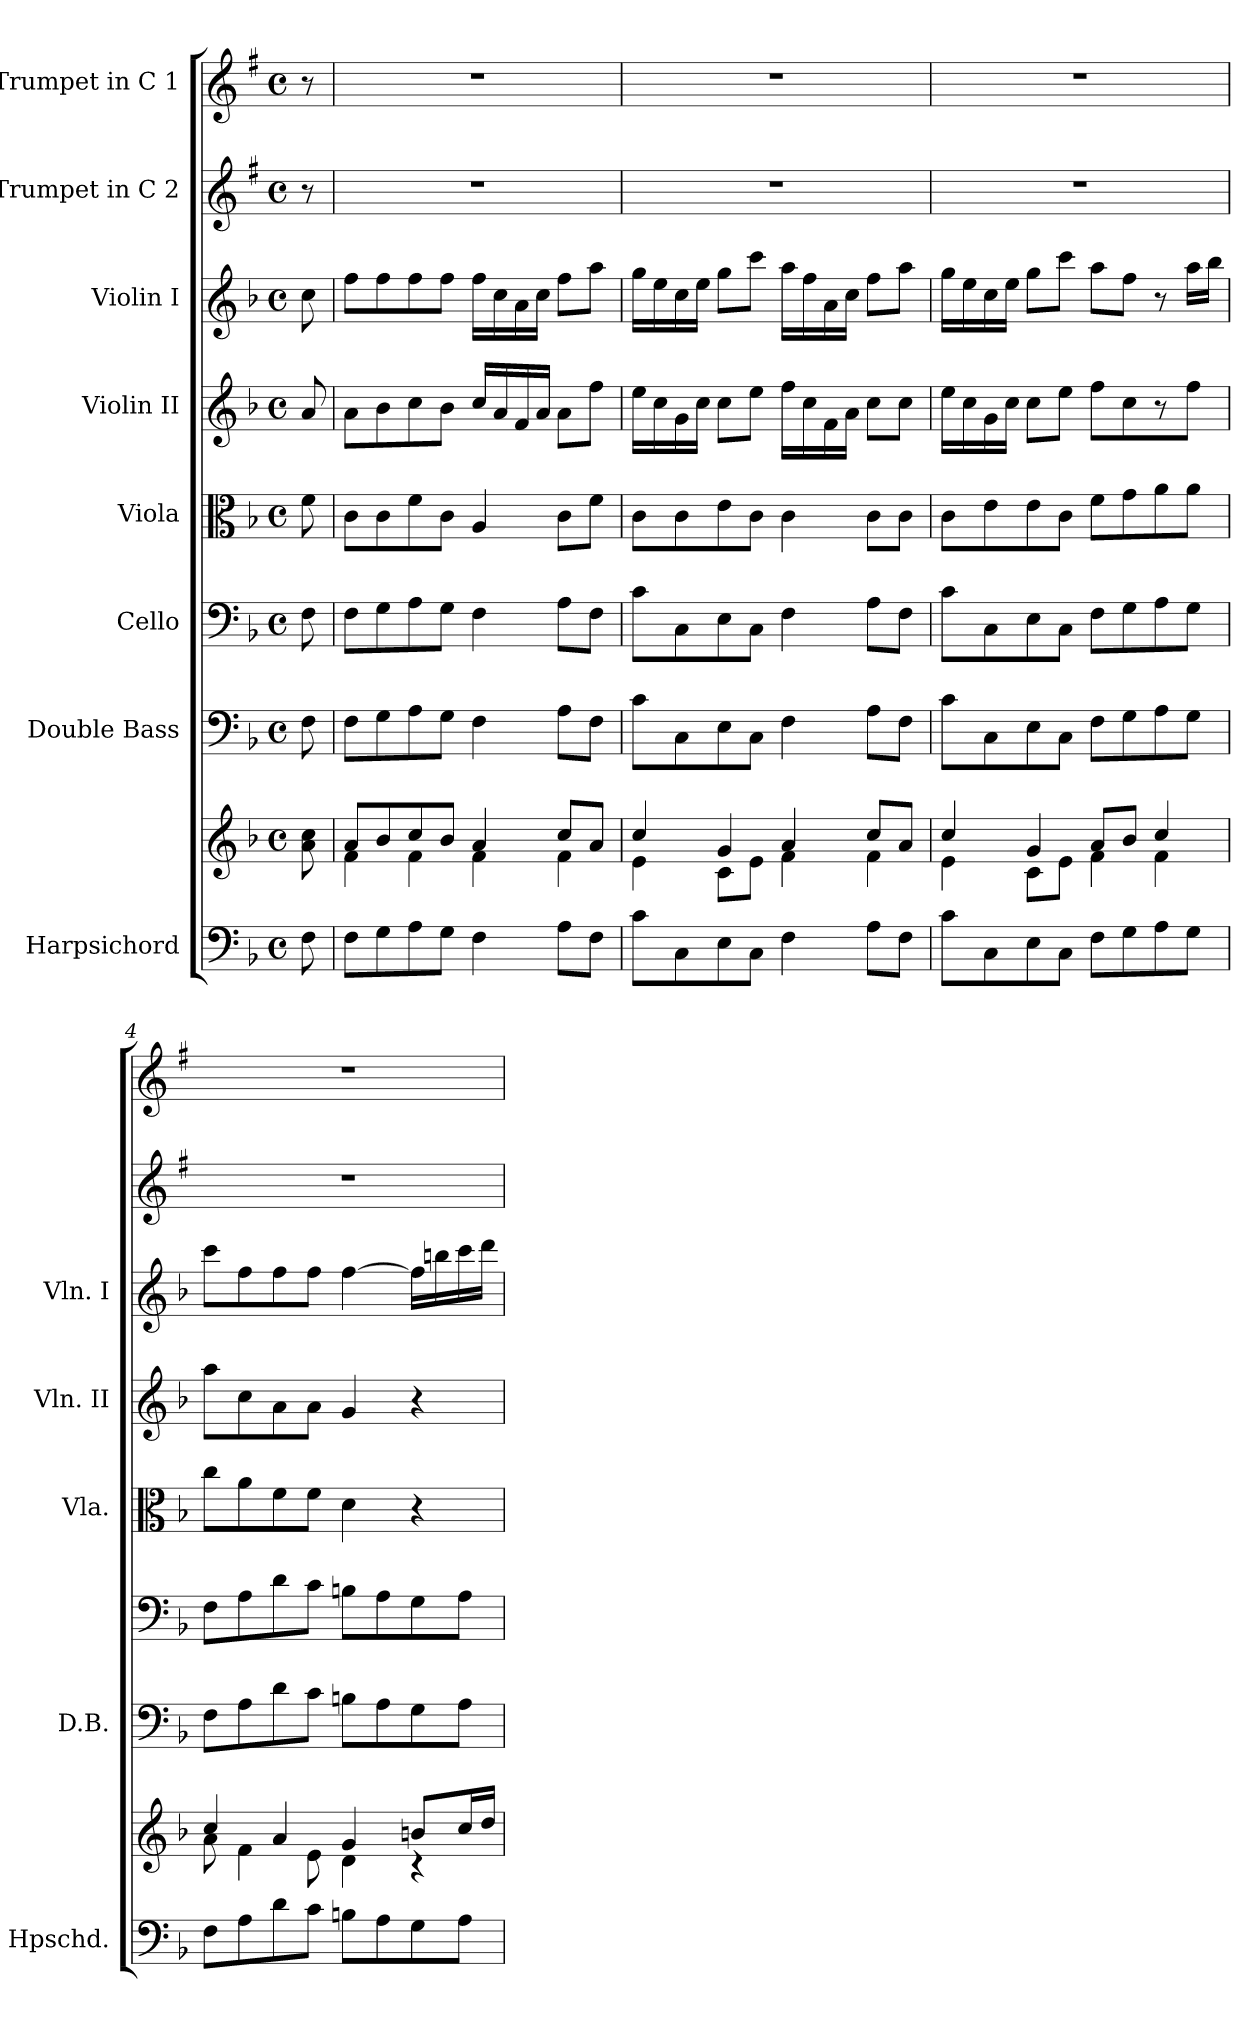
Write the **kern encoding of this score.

**kern	**kern	**kern	**kern	**kern	**kern	**kern	**kern	**kern
*part8	*part8	*part7	*part6	*part5	*part4	*part3	*part2	*part1
*staff9	*staff8	*staff7	*staff6	*staff5	*staff4	*staff3	*staff2	*staff1
*I"Harpsichord	*	*I"Double Bass	*I"Cello	*I"Viola	*I"Violin II	*I"Violin I	*I"Trumpet in C 2	*I"Trumpet in C 1
*I'Hpschd.	*	*I'D.B.	*	*I'Vla.	*I'Vln. II	*I'Vln. I	*	*
*clefF4	*clefG2	*clefF4	*clefF4	*clefC3	*clefG2	*clefG2	*clefG2	*clefG2
*	*	*ITrd7c12	*	*	*	*	*ITrd1c2	*ITrd1c2
*k[b-]	*k[b-]	*k[b-]	*k[b-]	*k[b-]	*k[b-]	*k[b-]	*k[b-]	*k[b-]
*F:	*F:	*F:	*F:	*F:	*F:	*F:	*F:	*F:
*M4/4	*M4/4	*M4/4	*M4/4	*M4/4	*M4/4	*M4/4	*M4/4	*M4/4
*met(c)	*met(c)	*met(c)	*met(c)	*met(c)	*met(c)	*met(c)	*met(c)	*met(c)
*MM95	*MM95	*MM95	*MM95	*MM95	*MM95	*MM95	*MM95	*MM95
=	=	=	=	=	=	=	=	=
8F\	8a\ 8cc\	8FF\	8F\	8f\	8a/	8cc\	8r	8r
=1	=1	=1	=1	=1	=1	=1	=1	=1
*	*^	*	*	*	*	*	*	*
8F\L	8a/L	4f\	8FF\L	8F\L	8c\L	8a\L	8ff\L	1r	1r
8G\	8b-/	.	8GG\	8G\	8c\	8b-\	8ff\	.	.
8A\	8cc/	4f\	8AA\	8A\	8f\	8cc\	8ff\	.	.
8G\J	8b-/J	.	8GG\J	8G\J	8c\J	8b-\J	8ff\J	.	.
4F\	4a/	4f\	4FF\	4F\	4A/	16cc/LL	16ff\LL	.	.
.	.	.	.	.	.	16a/	16cc\	.	.
.	.	.	.	.	.	16f/	16a\	.	.
.	.	.	.	.	.	16a/JJ	16cc\JJ	.	.
8A\L	8cc/L	4f\	8AA\L	8A\L	8c\L	8a\L	8ff\L	.	.
8F\J	8a/J	.	8FF\J	8F\J	8f\J	8ff\J	8aa\J	.	.
=2	=2	=2	=2	=2	=2	=2	=2	=2	=2
8c\L	4cc/	4e\	8C\L	8c\L	8c\L	16ee\LL	16gg\LL	1r	1r
.	.	.	.	.	.	16cc\	16ee\	.	.
8C\	.	.	8CC\	8C\	8c\	16g\	16cc\	.	.
.	.	.	.	.	.	16cc\JJ	16ee\JJ	.	.
8E\	4g/	8c\L	8EE\	8E\	8e\	8cc\L	8gg\L	.	.
8C\J	.	8e\J	8CC\J	8C\J	8c\J	8ee\J	8ccc\J	.	.
4F\	4a/	4f\	4FF\	4F\	4c\	16ff\LL	16aa\LL	.	.
.	.	.	.	.	.	16cc\	16ff\	.	.
.	.	.	.	.	.	16f\	16a\	.	.
.	.	.	.	.	.	16a\JJ	16cc\JJ	.	.
8A\L	8cc/L	4f\	8AA\L	8A\L	8c\L	8cc\L	8ff\L	.	.
8F\J	8a/J	.	8FF\J	8F\J	8c\J	8cc\J	8aa\J	.	.
!!LO:PB:g=z
=3	=3	=3	=3	=3	=3	=3	=3	=3	=3
8c\L	4cc/	4e\	8C\L	8c\L	8c\L	16ee\LL	16gg\LL	1r	1r
.	.	.	.	.	.	16cc\	16ee\	.	.
8C\	.	.	8CC\	8C\	8e\	16g\	16cc\	.	.
.	.	.	.	.	.	16cc\JJ	16ee\JJ	.	.
8E\	4g/	8c\L	8EE\	8E\	8e\	8cc\L	8gg\L	.	.
8C\J	.	8e\J	8CC\J	8C\J	8c\J	8ee\J	8ccc\J	.	.
8F\L	8a/L	4f\	8FF\L	8F\L	8f\L	8ff\L	8aa\L	.	.
8G\	8b-/J	.	8GG\	8G\	8g\	8cc\	8ff\J	.	.
8A\	4cc/	4f\	8AA\	8A\	8a\	8r	8r	.	.
8G\J	.	.	8GG\J	8G\J	8a\J	8ff\J	16aa\LL	.	.
.	.	.	.	.	.	.	16bb-\JJ	.	.
!!LO:PB:g=z
=4	=4	=4	=4	=4	=4	=4	=4	=4	=4
8F\L	4cc/	8a\	8FF\L	8F\L	8cc\L	8aa\L	8ccc\L	1r	1r
8A\	.	4f\	8AA\	8A\	8a\	8cc\	8ff\	.	.
8d\	4a/	.	8D\	8d\	8f\	8a\	8ff\	.	.
8c\J	.	8e\	8C\J	8c\J	8f\J	8a\J	8ff\J	.	.
8Bn\L	4g/	4d\	8BBn\L	8Bn\L	4d\	4g/	[4ff\	.	.
8A\	.	.	8AA\	8A\	.	.	.	.	.
8G\	8bn/L	4rc	8GG\	8G\	4r	4r	16ff\LL]	.	.
.	.	.	.	.	.	.	16bbn\	.	.
8A\J	16cc/L	.	8AA\J	8A\J	.	.	16ccc\	.	.
.	16dd/JJ	.	.	.	.	.	16ddd\JJ	.	.
*	*v	*v	*	*	*	*	*	*	*
=	=	=	=	=	=	=	=	=
*-	*-	*-	*-	*-	*-	*-	*-	*-
